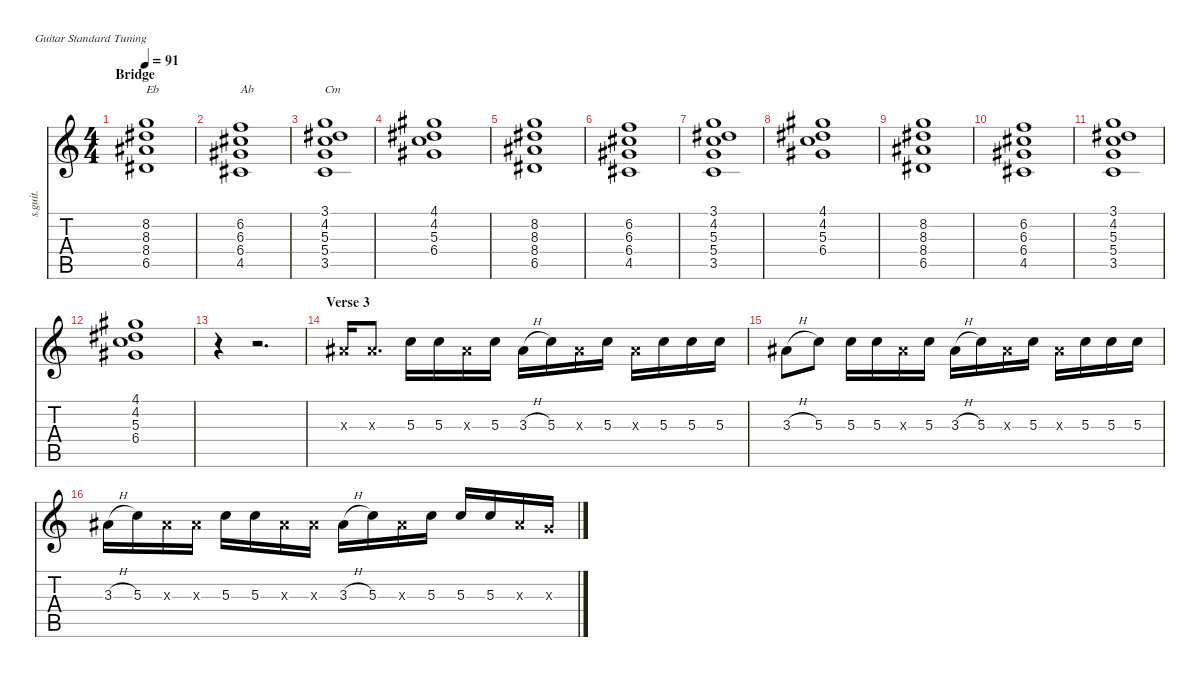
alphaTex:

\defaultSystemsLayout 4
\hideDynamics
\bracketExtendMode nobrackets
\track ("Josh - Clean" "s.guit.") {instrument electricguitarclean}
\staff {score tabs}
\tuning (E4 B3 G3 D3 A2 E2)
\ts (4 4)
\section ("" "Bridge")
\tempo 91
\clef g2
\ks c
(8.2 8.3{acc #} 8.4{acc #} 6.5{acc #}).1{txt "Eb" dy f} |
(6.2 6.3{acc #} 6.4{acc #} 4.5{acc #}).1{txt "Ab"} |
(3.1 4.2{acc #} 5.3 5.4 3.5).1{txt "Cm"} |
(4.1{acc #} 4.2{acc #} 5.3 6.4{acc #}).1 |
(8.2 8.3{acc #} 8.4{acc #} 6.5{acc #}).1{dy mp} |
(6.2 6.3{acc #} 6.4{acc #} 4.5{acc #}).1 |
(3.1 4.2{acc #} 5.3 5.4 3.5).1 |
(4.1{acc #} 4.2{acc #} 5.3 6.4{acc #}).1 |
(8.2 8.3{acc #} 8.4{acc #} 6.5{acc #}).1{dy f} |
(6.2 6.3{acc #} 6.4{acc #} 4.5{acc #}).1 |
(3.1 4.2{acc #} 5.3 5.4 3.5).1 |
(4.1{acc #} 4.2{acc #} 5.3 6.4{acc #}).1 |
r.4 r.2{d} |
\section ("" "Verse 3")
3.3{x acc #}.16 3.3{x acc #}.8{d} 5.3.16 5.3.16 3.3{x acc #}.16 5.3.16 3.3{h acc #}.16 5.3.16 3.3{x acc #}.16 5.3.16 3.3{x acc #}.16 5.3.16 5.3.16 5.3.16 |
3.3{h acc #}.8 5.3.8 5.3.16 5.3.16 3.3{x acc #}.16 5.3.16 3.3{h acc #}.16 5.3.16 3.3{x acc #}.16 5.3.16 3.3{x acc #}.16 5.3.16 5.3.16 5.3.16 |
3.3{h acc #}.16 5.3.16 3.3{x acc #}.16 3.3{x acc #}.16 5.3.16 5.3.16 3.3{x acc #}.16 3.3{x acc #}.16 3.3{h acc #}.16 5.3.16 3.3{x acc #}.16 5.3.16 5.3.16 5.3.16 3.3{x acc #}.16 0.3{x}.16
